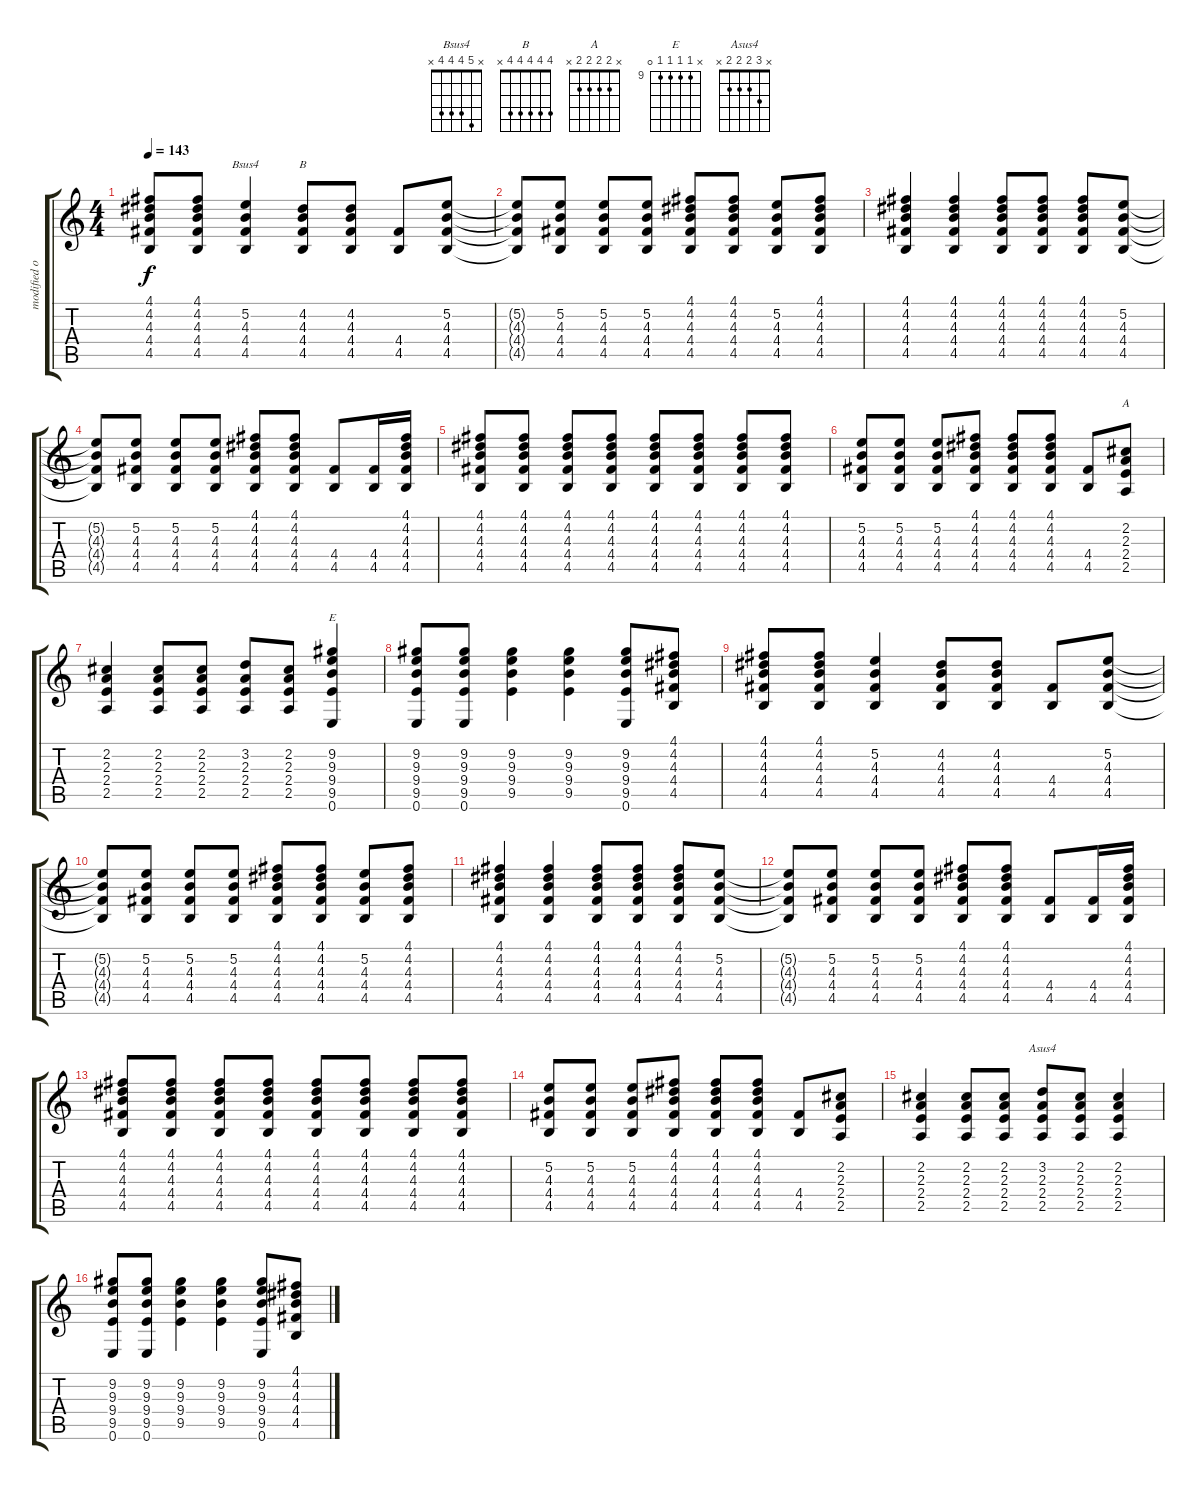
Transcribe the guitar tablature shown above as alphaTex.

\track ("modified open G (EGDGBD)" "modified o") {instrument electricguitarjazz}
\staff {score tabs}
\tuning (D4 B3 G3 D3 G2 E2) {hide}
\chord ("Bsus4" x 5 4 4 4 x)
\chord ("B" 4 4 4 4 4 x)
\chord ("A" x 2 2 2 2 x)
\chord ("E" x 9 9 9 9 0) {firstfret 9}
\chord ("Asus4" x 3 2 2 2 x)
\ts (4 4)
\tempo 143
\clef g2
\ks c
(4.1 4.2 4.3 4.4 4.5).8{dy f} (4.1 4.2 4.3 4.4 4.5).8 (5.2 4.3 4.4 4.5).4{ch "Bsus4"} (4.2 4.3 4.4 4.5).8{ch "B"} (4.2 4.3 4.4 4.5).8 (4.4 4.5).8 (5.2 4.3 4.4 4.5).8 |
(5.2{t} 4.3{t} 4.4{t} 4.5{t}).8 (5.2 4.3 4.4 4.5).8 (5.2 4.3 4.4 4.5).8 (5.2 4.3 4.4 4.5).8 (4.1 4.2 4.3 4.4 4.5).8 (4.1 4.2 4.3 4.4 4.5).8 (5.2 4.3 4.4 4.5).8 (4.1 4.2 4.3 4.4 4.5).8 |
(4.1 4.2 4.3 4.4 4.5).4 (4.1 4.2 4.3 4.4 4.5).4 (4.1 4.2 4.3 4.4 4.5).8 (4.1 4.2 4.3 4.4 4.5).8 (4.1 4.2 4.3 4.4 4.5).8 (5.2 4.3 4.4 4.5).8 |
(5.2{t} 4.3{t} 4.4{t} 4.5{t}).8 (5.2 4.3 4.4 4.5).8 (5.2 4.3 4.4 4.5).8 (5.2 4.3 4.4 4.5).8 (4.1 4.2 4.3 4.4 4.5).8 (4.1 4.2 4.3 4.4 4.5).8 (4.4 4.5).8 (4.4 4.5).16 (4.1 4.2 4.3 4.4 4.5).16 |
(4.1 4.2 4.3 4.4 4.5).8 (4.1 4.2 4.3 4.4 4.5).8 (4.1 4.2 4.3 4.4 4.5).8 (4.1 4.2 4.3 4.4 4.5).8 (4.1 4.2 4.3 4.4 4.5).8 (4.1 4.2 4.3 4.4 4.5).8 (4.1 4.2 4.3 4.4 4.5).8 (4.1 4.2 4.3 4.4 4.5).8 |
(5.2 4.3 4.4 4.5).8 (5.2 4.3 4.4 4.5).8 (5.2 4.3 4.4 4.5).8 (4.1 4.2 4.3 4.4 4.5).8 (4.1 4.2 4.3 4.4 4.5).8 (4.1 4.2 4.3 4.4 4.5).8 (4.4 4.5).8 (2.2 2.3 2.4 2.5).8{ch "A"} |
(2.2 2.3 2.4 2.5).4 (2.2 2.3 2.4 2.5).8 (2.2 2.3 2.4 2.5).8 (3.2 2.3 2.4 2.5).8 (2.2 2.3 2.4 2.5).8 (9.2 9.3 9.4 9.5 0.6).4{ch "E"} |
(9.2 9.3 9.4 9.5 0.6).8 (9.2 9.3 9.4 9.5 0.6).8 (9.2 9.3 9.4 9.5).4 (9.2 9.3 9.4 9.5).4 (9.2 9.3 9.4 9.5 0.6).8 (4.1 4.2 4.3 4.4 4.5).8 |
(4.1 4.2 4.3 4.4 4.5).8 (4.1 4.2 4.3 4.4 4.5).8 (5.2 4.3 4.4 4.5).4 (4.2 4.3 4.4 4.5).8 (4.2 4.3 4.4 4.5).8 (4.4 4.5).8 (5.2 4.3 4.4 4.5).8 |
(5.2{t} 4.3{t} 4.4{t} 4.5{t}).8 (5.2 4.3 4.4 4.5).8 (5.2 4.3 4.4 4.5).8 (5.2 4.3 4.4 4.5).8 (4.1 4.2 4.3 4.4 4.5).8 (4.1 4.2 4.3 4.4 4.5).8 (5.2 4.3 4.4 4.5).8 (4.1 4.2 4.3 4.4 4.5).8 |
(4.1 4.2 4.3 4.4 4.5).4 (4.1 4.2 4.3 4.4 4.5).4 (4.1 4.2 4.3 4.4 4.5).8 (4.1 4.2 4.3 4.4 4.5).8 (4.1 4.2 4.3 4.4 4.5).8 (5.2 4.3 4.4 4.5).8 |
(5.2{t} 4.3{t} 4.4{t} 4.5{t}).8 (5.2 4.3 4.4 4.5).8 (5.2 4.3 4.4 4.5).8 (5.2 4.3 4.4 4.5).8 (4.1 4.2 4.3 4.4 4.5).8 (4.1 4.2 4.3 4.4 4.5).8 (4.4 4.5).8 (4.4 4.5).16 (4.1 4.2 4.3 4.4 4.5).16 |
(4.1 4.2 4.3 4.4 4.5).8 (4.1 4.2 4.3 4.4 4.5).8 (4.1 4.2 4.3 4.4 4.5).8 (4.1 4.2 4.3 4.4 4.5).8 (4.1 4.2 4.3 4.4 4.5).8 (4.1 4.2 4.3 4.4 4.5).8 (4.1 4.2 4.3 4.4 4.5).8 (4.1 4.2 4.3 4.4 4.5).8 |
(5.2 4.3 4.4 4.5).8 (5.2 4.3 4.4 4.5).8 (5.2 4.3 4.4 4.5).8 (4.1 4.2 4.3 4.4 4.5).8 (4.1 4.2 4.3 4.4 4.5).8 (4.1 4.2 4.3 4.4 4.5).8 (4.4 4.5).8 (2.2 2.3 2.4 2.5).8 |
(2.2 2.3 2.4 2.5).4 (2.2 2.3 2.4 2.5).8{volume 0} (2.2 2.3 2.4 2.5).8 (3.2 2.3 2.4 2.5).8{ch "Asus4"} (2.2 2.3 2.4 2.5).8 (2.2 2.3 2.4 2.5).4 |
(9.2 9.3 9.4 9.5 0.6).8 (9.2 9.3 9.4 9.5 0.6).8 (9.2 9.3 9.4 9.5).4 (9.2 9.3 9.4 9.5).4 (9.2 9.3 9.4 9.5 0.6).8 (4.1 4.2 4.3 4.4 4.5).8
